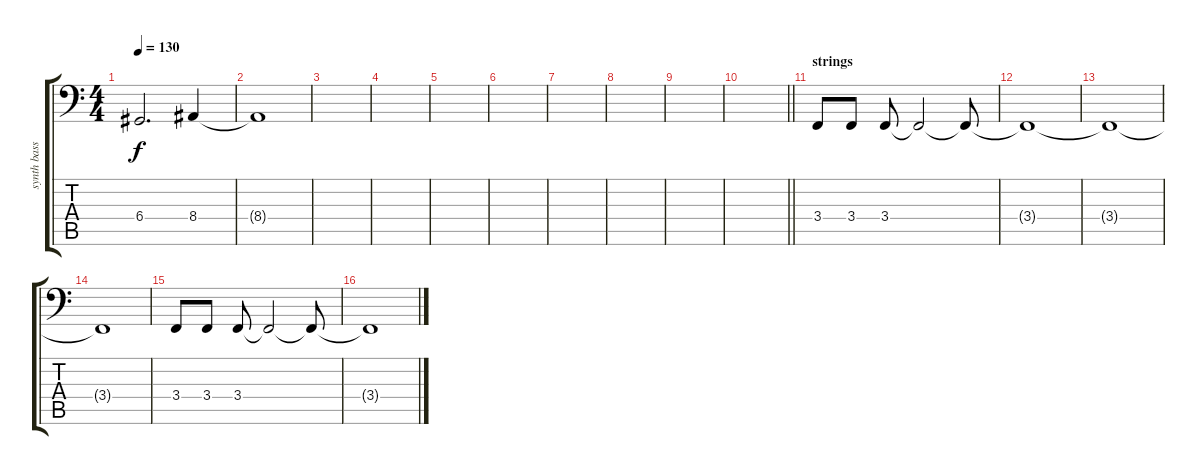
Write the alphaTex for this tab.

\track ("synth bass" "synth bass") {instrument lead8bassandlead}
\staff {score tabs}
\tuning (E3 B2 G2 D2 A1 E1) {hide}
\ts (4 4)
\tempo 130
\clef f4
\ks c
6.4.2{d dy f} 8.4.4 |
8.4{t}.1 |
|
|
|
|
|
|
|
\barLineRight lightlight
|
\section ("" "strings")
3.4.8{volume 13 balance 8 instrument electricbassfinger} 3.4.8 3.4.8 3.4{t}.2 3.4{t}.8 |
3.4{t}.1 |
3.4{t}.1{volume 0} |
3.4{t}.1 |
3.4.8{volume 13 balance 8 instrument electricbassfinger} 3.4.8 3.4.8 3.4{t}.2 3.4{t}.8 |
3.4{t}.1
